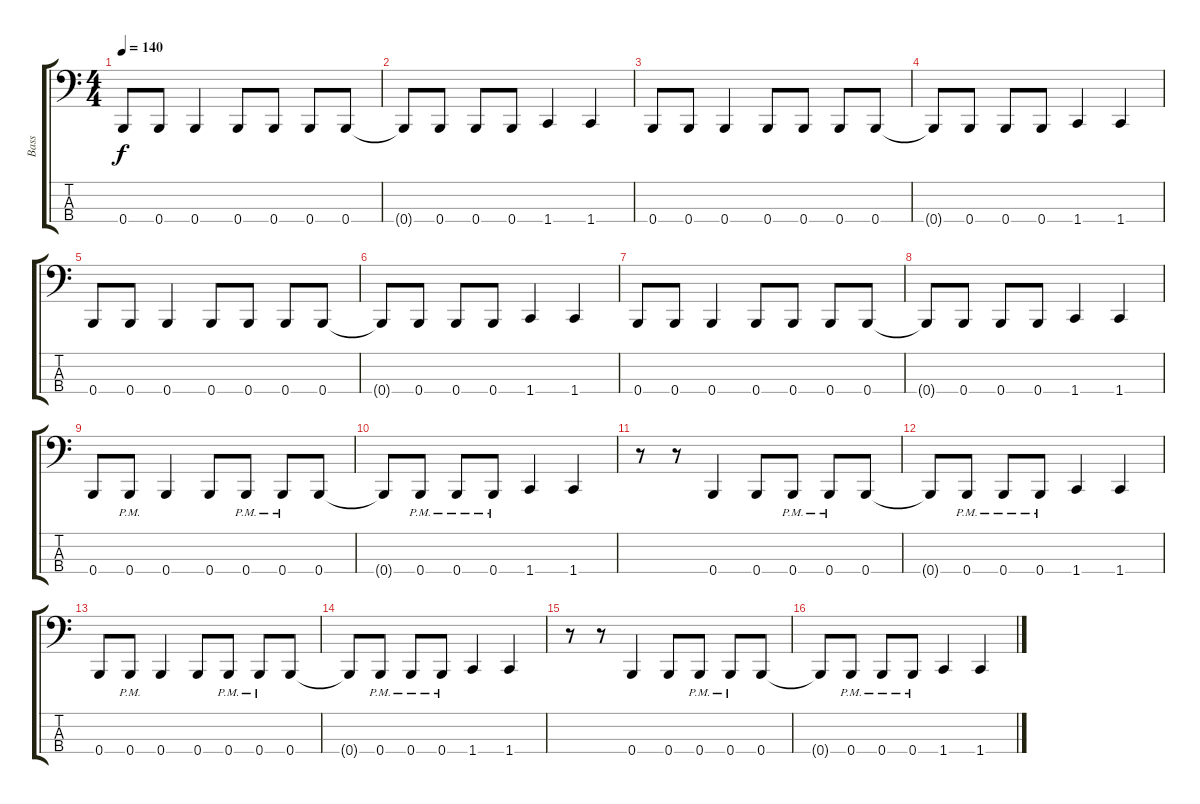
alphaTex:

\track ("Bass" "Bass") {instrument electricbasspick}
\staff {score tabs}
\tuning (E2 B1 Gb1 B0) {hide}
\ts (4 4)
\tempo 140
\clef f4
\ks c
0.4.8{dy f} 0.4.8 0.4.4 0.4.8 0.4.8 0.4.8 0.4.8 |
0.4{t}.8 0.4.8 0.4.8 0.4.8 1.4.4 1.4.4 |
0.4.8 0.4.8 0.4.4 0.4.8 0.4.8 0.4.8 0.4.8 |
0.4{t}.8 0.4.8 0.4.8 0.4.8 1.4.4 1.4.4 |
0.4.8 0.4.8 0.4.4 0.4.8 0.4.8 0.4.8 0.4.8 |
0.4{t}.8 0.4.8 0.4.8 0.4.8 1.4.4 1.4.4 |
0.4.8 0.4.8 0.4.4 0.4.8 0.4.8 0.4.8 0.4.8 |
0.4{t}.8 0.4.8 0.4.8 0.4.8 1.4.4 1.4.4 |
0.4.8 0.4{pm}.8 0.4.4 0.4.8 0.4{pm}.8 0.4{pm}.8 0.4.8 |
0.4{t}.8 0.4{pm}.8 0.4{pm}.8 0.4{pm}.8 1.4.4 1.4.4 |
r.8 r.8 0.4.4 0.4.8 0.4{pm}.8 0.4{pm}.8 0.4.8 |
0.4{t}.8 0.4{pm}.8 0.4{pm}.8 0.4{pm}.8 1.4.4 1.4.4 |
0.4.8 0.4{pm}.8 0.4.4 0.4.8 0.4{pm}.8 0.4{pm}.8 0.4.8 |
0.4{t}.8 0.4{pm}.8 0.4{pm}.8 0.4{pm}.8 1.4.4 1.4.4 |
r.8 r.8 0.4.4 0.4.8 0.4{pm}.8 0.4{pm}.8 0.4.8 |
0.4{t}.8 0.4{pm}.8 0.4{pm}.8 0.4{pm}.8 1.4.4 1.4.4
